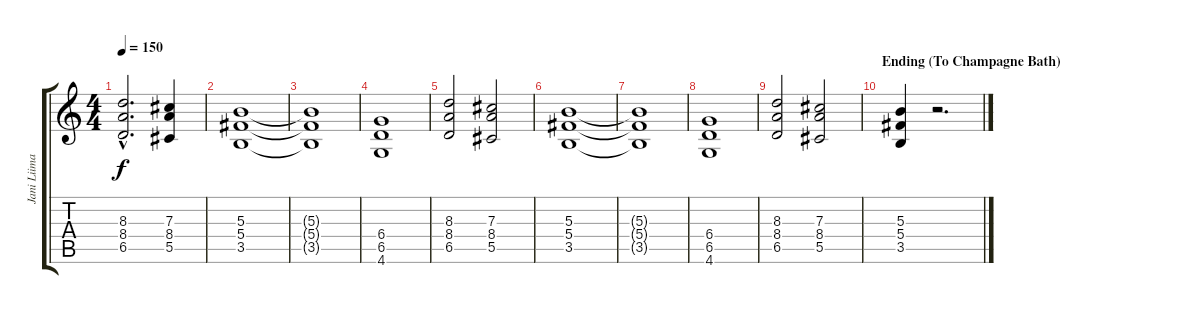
\track ("Jani Liimatainen - Guitar " "Jani Liima") {instrument distortionguitar}
\staff {score tabs}
\tuning (Eb4 Bb3 Gb3 Db3 Ab2 Eb2) {hide}
\ts (4 4)
\tempo 150
\clef g2
\ks c
(8.3{hac} 8.4{hac} 6.5{hac}).2{d dy f} (7.3 8.4 5.5).4 |
(5.3 5.4 3.5).1 |
(5.3{t} 5.4{t} 3.5{t}).1 |
(6.4 6.5 4.6).1 |
(8.3 8.4 6.5).2 (7.3 8.4 5.5).2 |
(5.3 5.4 3.5).1 |
(5.3{t} 5.4{t} 3.5{t}).1 |
(6.4 6.5 4.6).1 |
(8.3 8.4 6.5).2 (7.3 8.4 5.5).2 |
\section ("" "Ending (To Champagne Bath)")
(5.3 5.4 3.5).4 r.2{d}
